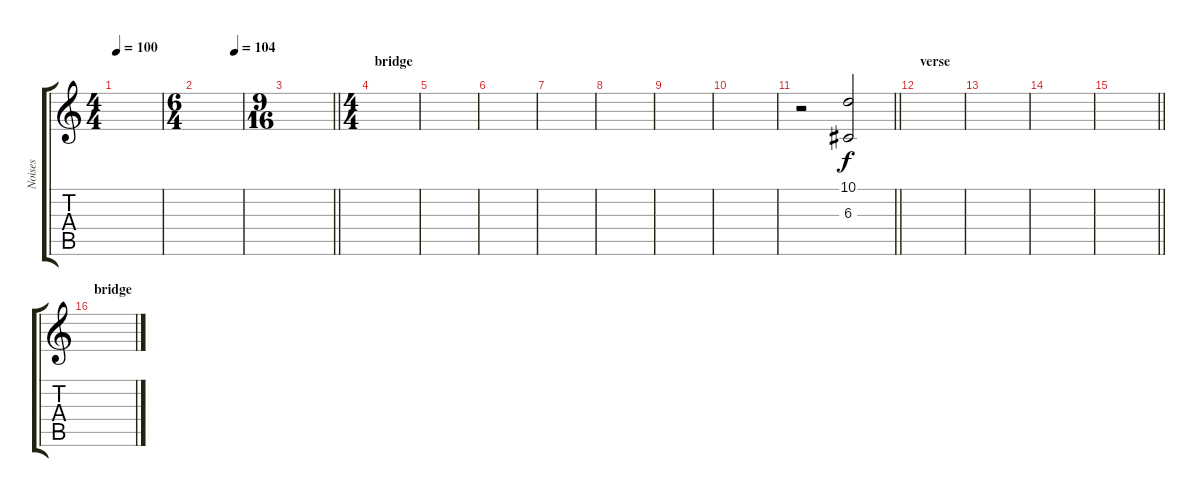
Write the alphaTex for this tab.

\track ("Noises" "Noises") {instrument reversecymbal}
\staff {score tabs}
\tuning (E4 B3 G3 D3 A2 E2) {hide}
\ts (4 4)
\tempo 100
\clef g2
\ks c
|
\ts (6 4)
\tempo (104 0.8333333333333334)
|
\ts (9 16)
\barLineRight lightlight
|
\ts (4 4)
\section ("" "bridge")
|
|
|
|
|
|
|
\barLineRight lightlight
r.2{volume 12} (10.1 6.3).2 |
\section ("" "verse")
|
|
|
\barLineRight lightlight
|
\section ("" "bridge")
